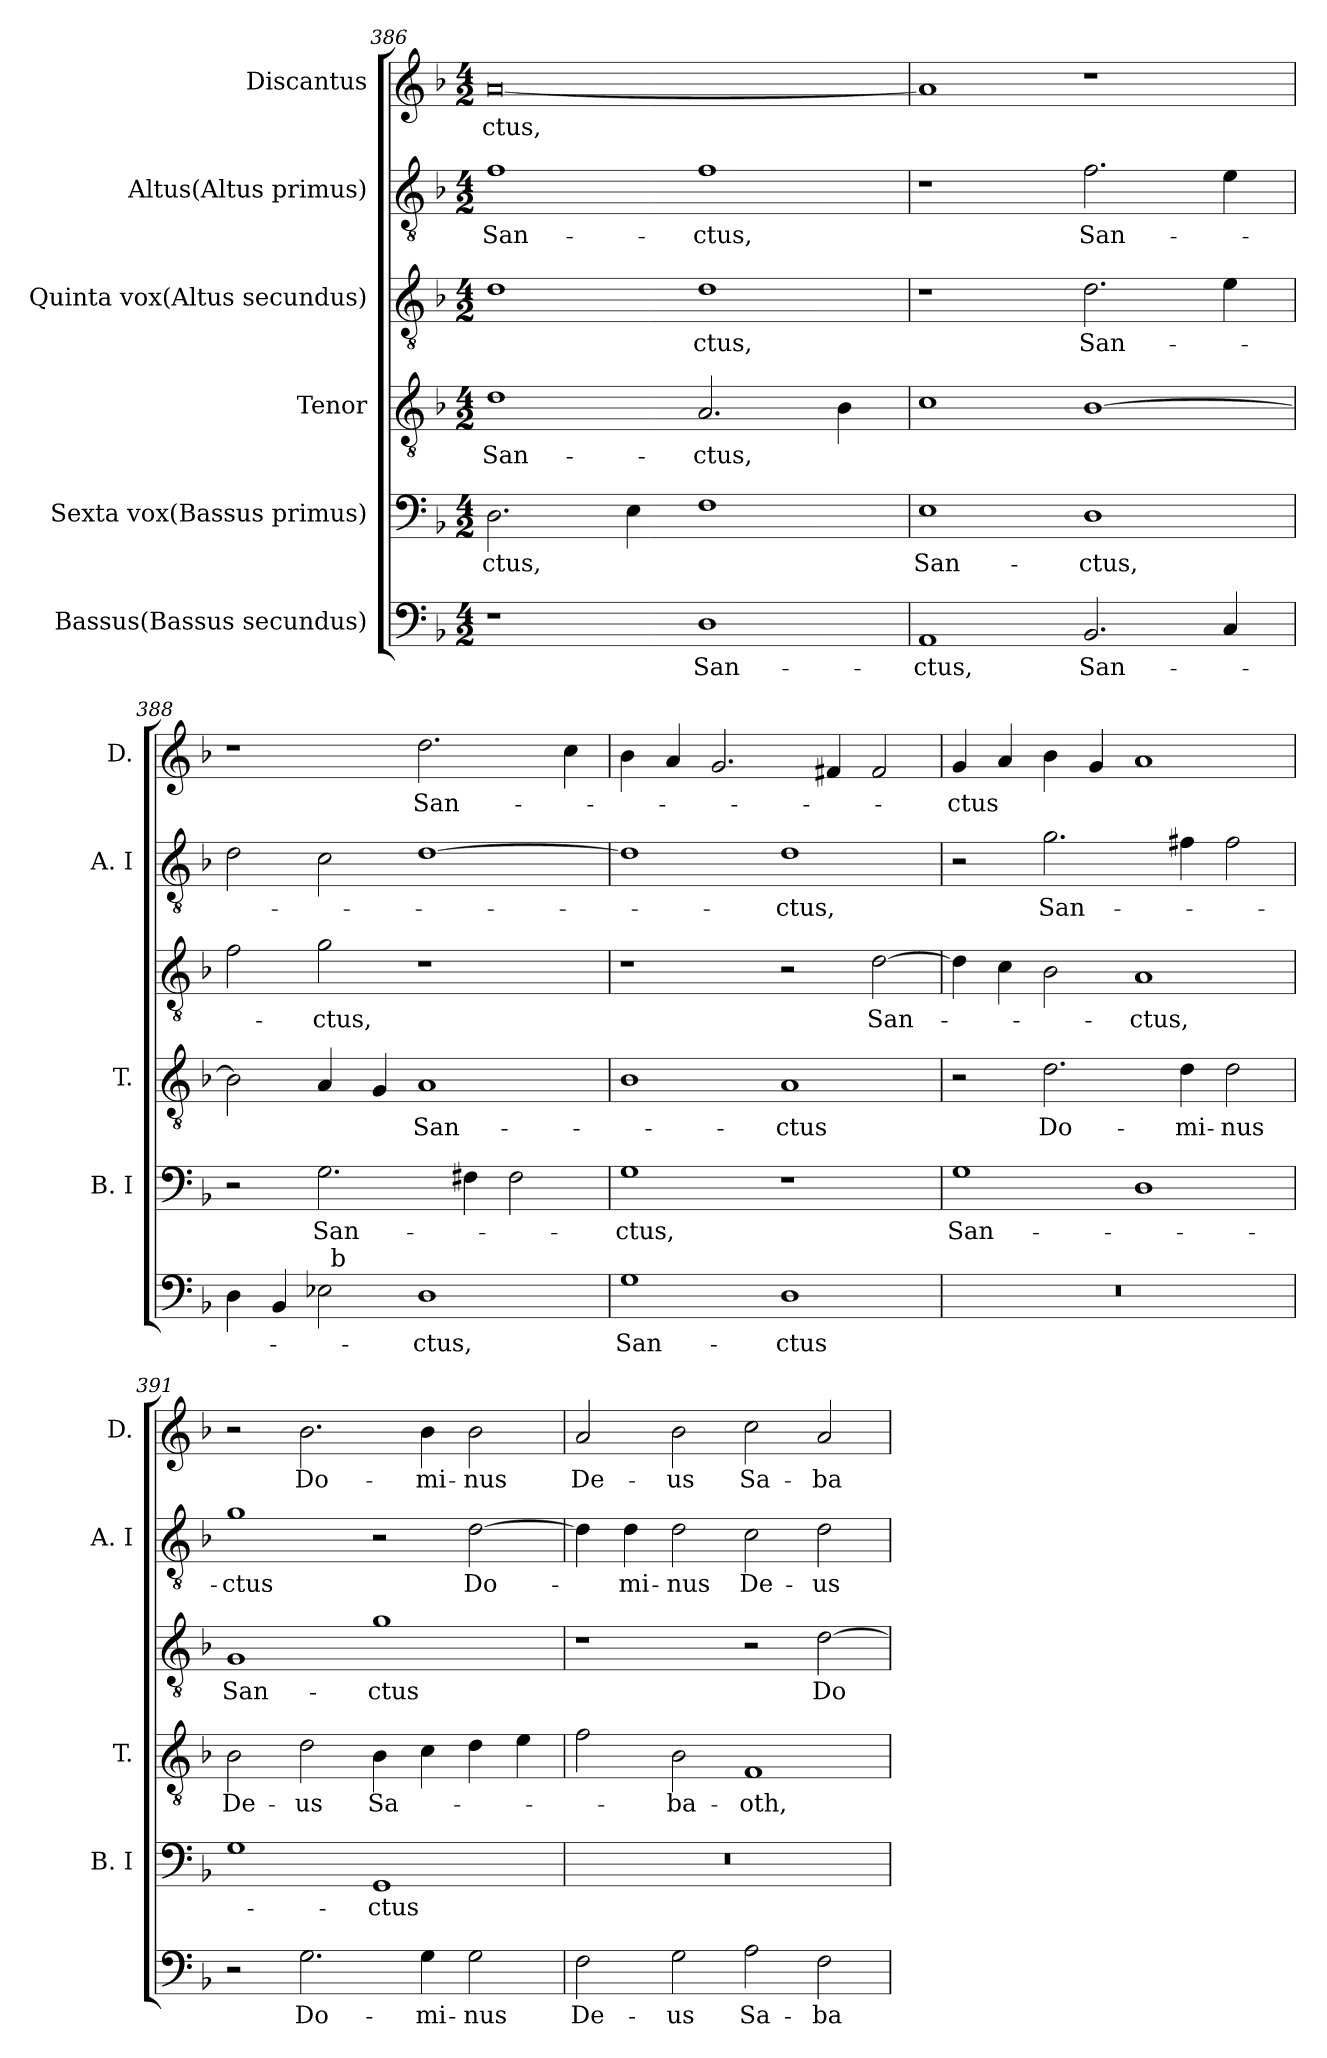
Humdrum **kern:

**kern	**text	**kern	**text	**kern	**text	**kern	**text	**kern	**text	**kern	**text
*part6	*part6	*part5	*part5	*part4	*part4	*part3	*part3	*part2	*part2	*part1	*part1
*staff6	*staff6	*staff5	*staff5	*staff4	*staff4	*staff3	*staff3	*staff2	*staff2	*staff1	*staff1
*I"Bassus(Bassus secundus)	*	*I"Sexta vox(Bassus primus)	*	*I"Tenor	*	*I"Quinta vox(Altus secundus)	*	*I"Altus(Altus primus)	*	*I"Discantus	*
*	*	*I'B. I	*	*I'T.	*	*	*	*I'A. I	*	*I'D.	*
*clefF4	*	*clefF4	*	*clefGv2	*	*clefGv2	*	*clefGv2	*	*clefG2	*
*	*	*	*	*ITrd7c12	*	*ITrd7c12	*	*ITrd7c12	*	*	*
*k[b-]	*	*k[b-]	*	*k[b-]	*	*k[b-]	*	*k[b-]	*	*k[b-]	*
*d:	*	*d:	*	*d:	*	*d:	*	*d:	*	*d:	*
*M4/2	*	*M4/2	*	*M4/2	*	*M4/2	*	*M4/2	*	*M4/2	*
=386	=386	=386	=386	=386	=386	=386	=386	=386	=386	=386	=386
!	!	!	!LO:LY:b	!	!LO:LY:b	!	!	!	!LO:LY:b	!	!LO:LY:b
1r	.	2.D\	-ctus,	1D	San-	1D	.	1F	San-	[<0a	-ctus,
.	.	4E\	.	.	.	.	.	.	.	.	.
!	!LO:LY:b	!	!	!	!LO:LY:b	!	!LO:LY:b	!	!LO:LY:b	!	!
1D	San-	1F	.	2.AA/	-ctus,	1D	-ctus,	1F	-ctus,	.	.
.	.	.	.	4BB-\	.	.	.	.	.	.	.
=387	=387	=387	=387	=387	=387	=387	=387	=387	=387	=387	=387
!	!LO:LY:b	!	!LO:LY:b	!	!	!	!	!	!	!	!
1AA	-ctus,	1E	San-	1C	.	1r	.	1r	.	1a]	.
!	!LO:LY:b	!	!LO:LY:b	!	!	!	!LO:LY:b	!	!LO:LY:b	!	!
2.BB-/	San-	1D	-ctus,	[>1BB-	.	2.D\	San-	2.F\	San-	1r	.
4C/	.	.	.	.	.	4E\	.	4E\	.	.	.
!!LO:PB:g=z
=388	=388	=388	=388	=388	=388	=388	=388	=388	=388	=388	=388
*^	*	*	*	*	*	*	*	*	*	*	*
4D\	2ryy	.	2r	.	2BB-\]	.	2F\	.	2D\	.	1r	.
4BB-/	.	.	.	.	.	.	.	.	.	.	.	.
!	!	!	!	!LO:LY:b	!	!	!	!LO:LY:b	!	!	!	!
2E-\	32ryy	.	2.G\	San-	4AA/	.	2G\	-ctus,	2C\	.	.	.
!	!LO:TX:a:t=b	!	!	!	!	!	!	!	!	!	!	!
.	1ryy	.	.	.	.	.	.	.	.	.	.	.
.	.	.	.	.	4GG/	.	.	.	.	.	.	.
!	!	!LO:LY:b	!	!	!	!LO:LY:b	!	!	!	!	!	!LO:LY:b
1D	.	-ctus,	.	.	1AA	San-	1r	.	[>1D	.	2.dd\	San-
.	.	.	4F#X\	.	.	.	.	.	.	.	.	.
.	.	.	2F#\	.	.	.	.	.	.	.	.	.
.	4...ryy	.	.	.	.	.	.	.	.	.	.	.
.	.	.	.	.	.	.	.	.	.	.	4cc\	.
=389	=389	=389	=389	=389	=389	=389	=389	=389	=389	=389	=389	=389
!	!	!LO:LY:b	!	!LO:LY:b	!	!	!	!	!	!	!	!
*v	*v	*	*	*	*	*	*	*	*	*	*	*
1G	San-	1G	-ctus,	1BB-	.	1r	.	1D]	.	4b-\	.
.	.	.	.	.	.	.	.	.	.	4a/	.
.	.	.	.	.	.	.	.	.	.	2.g/	.
!	!LO:LY:b	!	!	!	!LO:LY:b	!	!	!	!LO:LY:b	!	!
1D	-ctus	1r	.	1AA	-ctus	2r	.	1D	-ctus,	.	.
.	.	.	.	.	.	.	.	.	.	4f#X/	.
!	!	!	!	!	!	!	!LO:LY:b	!	!	!	!
.	.	.	.	.	.	[>2D\	San-	.	.	2f#/	.
=390	=390	=390	=390	=390	=390	=390	=390	=390	=390	=390	=390
!LO:N:vis=1	!	!	!LO:LY:b	!	!	!	!	!	!	!	!LO:LY:b
0r	.	1G	San-	2r	.	4D\]	.	2r	.	4g/	-ctus
.	.	.	.	.	.	4C\	.	.	.	4a/	.
!	!	!	!	!	!LO:LY:b	!	!	!	!LO:LY:b	!	!
.	.	.	.	2.D\	Do-	2BB-\	.	2.G\	San-	4b-\	.
.	.	.	.	.	.	.	.	.	.	4g/	.
!	!	!	!	!	!	!	!LO:LY:b	!	!	!	!
.	.	1D	.	.	.	1AA	-ctus,	.	.	1a	.
!	!	!	!	!	!LO:LY:b	!	!	!	!	!	!
.	.	.	.	4D\	-mi-	.	.	4F#X\	.	.	.
!	!	!	!	!	!LO:LY:b	!	!	!	!	!	!
.	.	.	.	2D\	-nus	.	.	2F#\	.	.	.
=391	=391	=391	=391	=391	=391	=391	=391	=391	=391	=391	=391
!	!	!	!	!	!LO:LY:b	!	!LO:LY:b	!	!LO:LY:b	!	!
2r	.	1G	.	2BB-\	De-	1GG	San-	1G	-ctus	2r	.
!	!LO:LY:b	!	!	!	!LO:LY:b	!	!	!	!	!	!LO:LY:b
2.G\	Do-	.	.	2D\	-us	.	.	.	.	2.b-\	Do-
!	!	!	!LO:LY:b	!	!LO:LY:b	!	!LO:LY:b	!	!	!	!
.	.	1GG	-ctus	4BB-\	Sa-	1G	-ctus	2r	.	.	.
!	!LO:LY:b	!	!	!	!	!	!	!	!	!	!LO:LY:b
4G\	-mi-	.	.	4C\	.	.	.	.	.	4b-\	-mi-
!	!LO:LY:b	!	!	!	!	!	!	!	!LO:LY:b	!	!LO:LY:b
2G\	-nus	.	.	4D\	.	.	.	[>2D\	Do-	2b-\	-nus
.	.	.	.	4E\	.	.	.	.	.	.	.
=392	=392	=392	=392	=392	=392	=392	=392	=392	=392	=392	=392
!	!LO:LY:b	!LO:N:vis=1	!	!	!	!	!	!	!	!	!LO:LY:b
2F\	De-	0r	.	2F\	.	1r	.	4D\]	.	2a/	De-
!	!	!	!	!	!	!	!	!	!LO:LY:b	!	!
.	.	.	.	.	.	.	.	4D\	-mi-	.	.
!	!LO:LY:b	!	!	!	!LO:LY:b	!	!	!	!LO:LY:b	!	!LO:LY:b
2G\	-us	.	.	2BB-\	-ba-	.	.	2D\	-nus	2b-\	-us
!	!LO:LY:b	!	!	!	!LO:LY:b	!	!	!	!LO:LY:b	!	!LO:LY:b
2A\	Sa-	.	.	1FF	-oth,	2r	.	2C\	De-	2cc\	Sa-
!	!LO:LY:b	!	!	!	!	!	!LO:LY:b	!	!LO:LY:b	!	!LO:LY:b
2F\	-ba-	.	.	.	.	[>2D\	Do-	2D\	-us	2a/	-ba-
=	=	=	=	=	=	=	=	=	=	=	=
*-	*-	*-	*-	*-	*-	*-	*-	*-	*-	*-	*-
